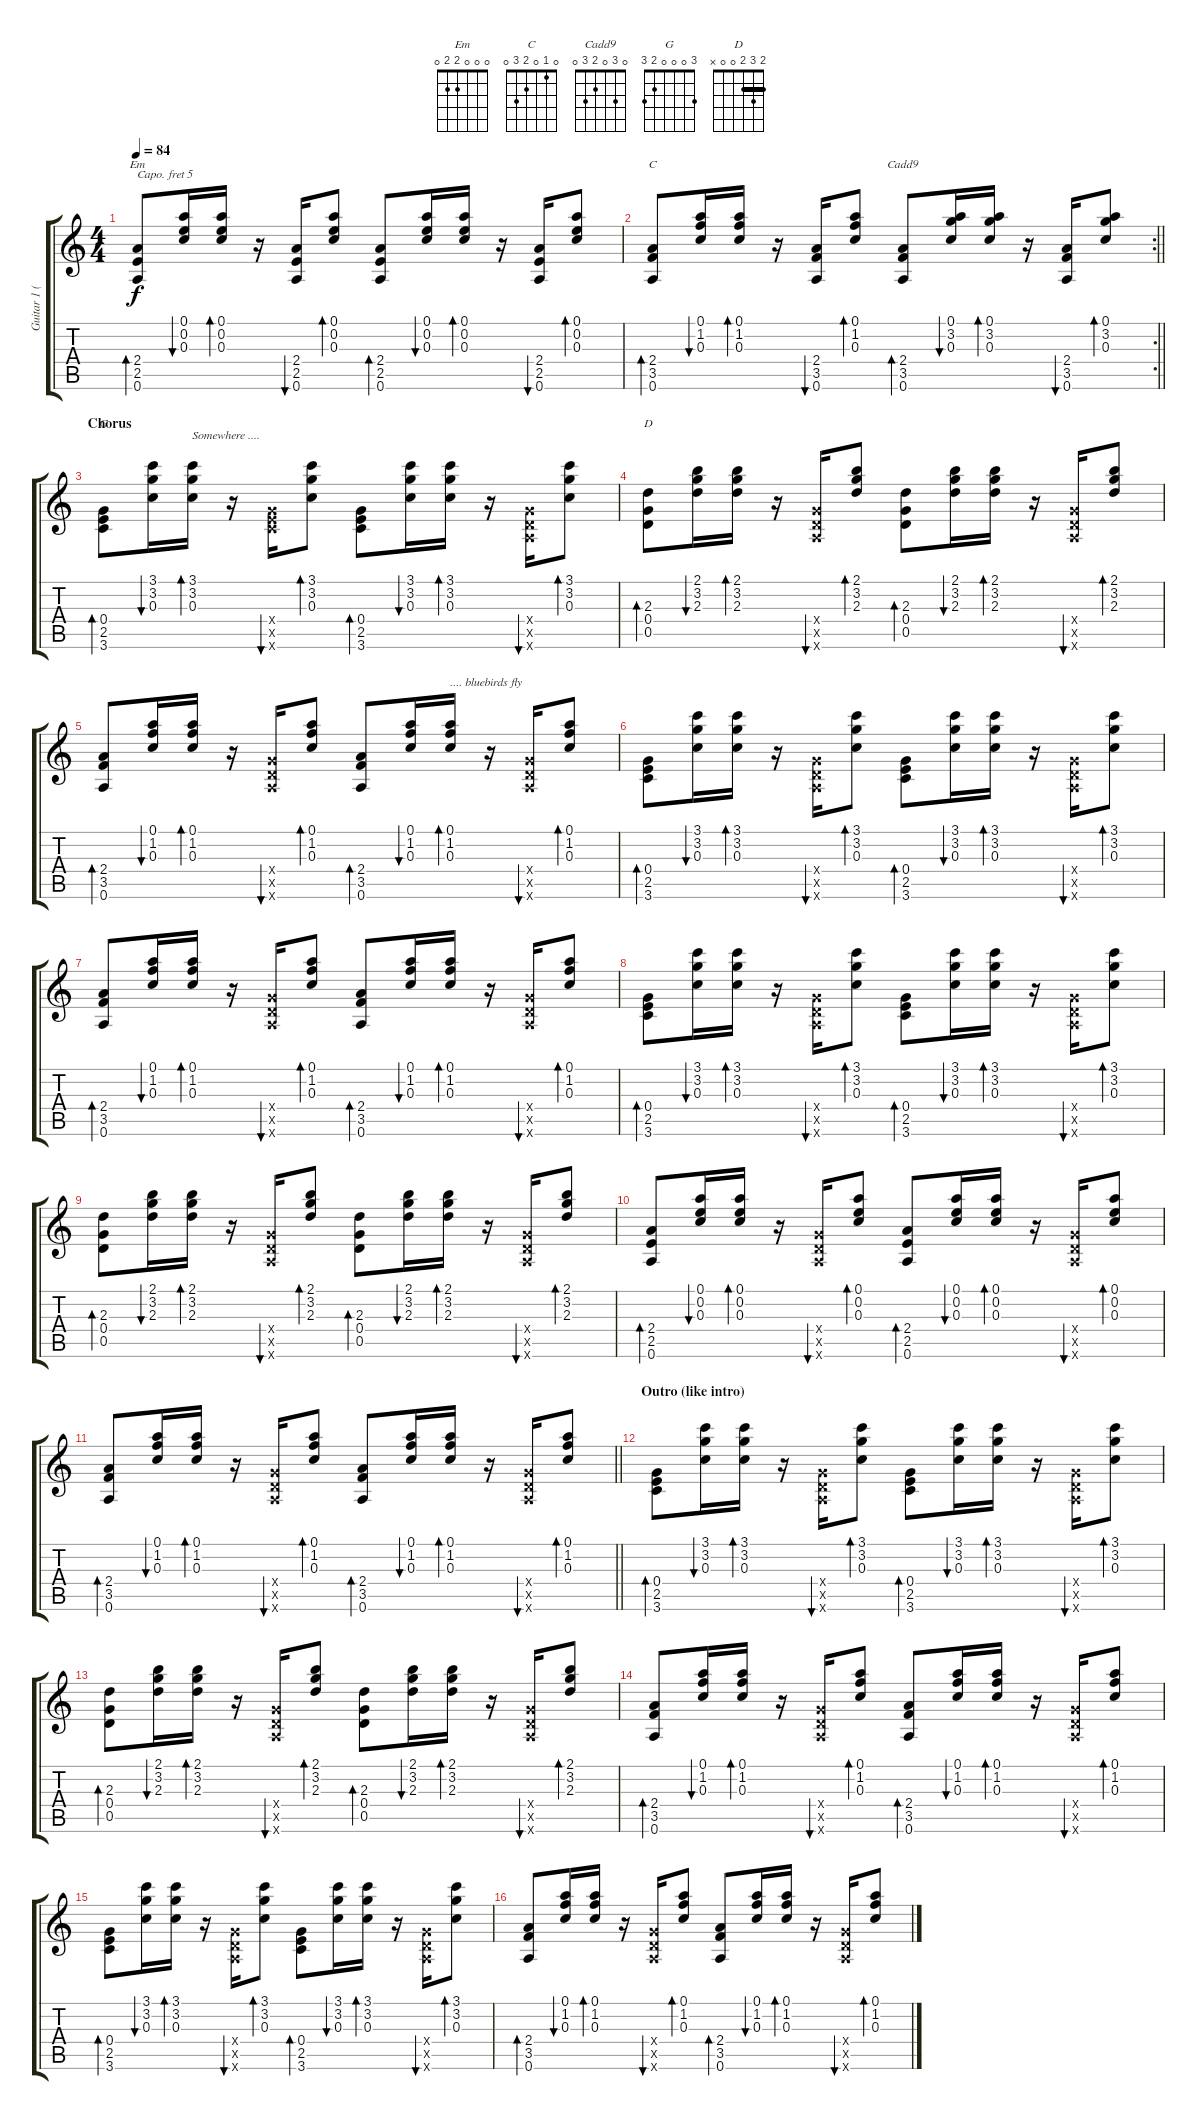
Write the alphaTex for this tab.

\track ("Guitar 1 (Capo 5)" "Guitar 1 (") {instrument electricguitarjazz}
\staff {score tabs}
\capo 5
\tuning (E4 B3 G3 D3 A2 E2) {hide}
\chord ("Em" 0 0 0 2 2 0)
\chord ("C" 0 1 0 2 3 0)
\chord ("Cadd9" 0 3 0 2 3 0)
\chord ("G" 3 0 0 0 2 3)
\chord ("D" 2 3 2 0 0 x) {barre 2}
\ts (4 4)
\tempo 84
\clef g2
\ks c
(2.4 2.5 0.6).8{bd 60 ch "Em" dy f} (0.1 0.2 0.3).16{bu 60} (0.1 0.2 0.3).16{bd 60} r.16 (2.4 2.5 0.6).16{bu 60} (0.1 0.2 0.3).8{bd 60} (2.4 2.5 0.6).8{bd 60} (0.1 0.2 0.3).16{bu 60} (0.1 0.2 0.3).16{bd 60} r.16 (2.4 2.5 0.6).16{bu 60} (0.1 0.2 0.3).8{bd 60} |
\rc 2
\barLineRight lightlight
(2.4 3.5 0.6).8{bd 60 ch "C"} (0.1 1.2 0.3).16{bu 60} (0.1 1.2 0.3).16{bd 60} r.16 (2.4 3.5 0.6).16{bu 60} (0.1 1.2 0.3).8{bd 60} (2.4 3.5 0.6).8{bd 60 ch "Cadd9"} (0.1 3.2 0.3).16{bu 60} (0.1 3.2 0.3).16{bd 60} r.16 (2.4 3.5 0.6).16{bu 60} (0.1 3.2 0.3).8{bd 60} |
\section ("" "Chorus")
(0.4 2.5 3.6).8{bd 60 ch "G"} (3.1 3.2 0.3).16{bu 60} (3.1 3.2 0.3).16{bd 60 txt "Somewhere ...."} r.16 (0.4{x} 2.5{x} 3.6{x}).16{bu 60} (3.1 3.2 0.3).8{bd 60} (0.4 2.5 3.6).8{bd 60} (3.1 3.2 0.3).16{bu 60} (3.1 3.2 0.3).16{bd 60} r.16 (0.4{x} 0.5{x} 0.6{x}).16{bu 60} (3.1 3.2 0.3).8{bd 60} |
(2.3 0.4 0.5).8{bd 60 ch "D"} (2.1 3.2 2.3).16{bu 60} (2.1 3.2 2.3).16{bd 60} r.16 (0.4{x} 0.5{x} 0.6{x}).16{bu 60} (2.1 3.2 2.3).8{bd 60} (2.3 0.4 0.5).8{bd 60} (2.1 3.2 2.3).16{bu 60} (2.1 3.2 2.3).16{bd 60} r.16 (0.4{x} 0.5{x} 0.6{x}).16{bu 60} (2.1 3.2 2.3).8{bd 60} |
(2.4 3.5 0.6).8{bd 60} (0.1 1.2 0.3).16{bu 60} (0.1 1.2 0.3).16{bd 60} r.16 (0.4{x} 0.5{x} 0.6{x}).16{bu 60} (0.1 1.2 0.3).8{bd 60} (2.4 3.5 0.6).8{bd 60} (0.1 1.2 0.3).16{bu 60} (0.1 1.2 0.3).16{bd 60 txt ".... bluebirds fly"} r.16 (0.4{x} 0.5{x} 0.6{x}).16{bu 60} (0.1 1.2 0.3).8{bd 60} |
(0.4 2.5 3.6).8{bd 60} (3.1 3.2 0.3).16{bu 60} (3.1 3.2 0.3).16{bd 60} r.16 (0.4{x} 0.5{x} 0.6{x}).16{bu 60} (3.1 3.2 0.3).8{bd 60} (0.4 2.5 3.6).8{bd 60} (3.1 3.2 0.3).16{bu 60} (3.1 3.2 0.3).16{bd 60} r.16 (0.4{x} 0.5{x} 0.6{x}).16{bu 60} (3.1 3.2 0.3).8{bd 60} |
(2.4 3.5 0.6).8{bd 60} (0.1 1.2 0.3).16{bu 60} (0.1 1.2 0.3).16{bd 60} r.16 (0.4{x} 0.5{x} 0.6{x}).16{bu 60} (0.1 1.2 0.3).8{bd 60} (2.4 3.5 0.6).8{bd 60} (0.1 1.2 0.3).16{bu 60} (0.1 1.2 0.3).16{bd 60} r.16 (0.4{x} 0.5{x} 0.6{x}).16{bu 60} (0.1 1.2 0.3).8{bd 60} |
(0.4 2.5 3.6).8{bd 60} (3.1 3.2 0.3).16{bu 60} (3.1 3.2 0.3).16{bd 60} r.16 (0.4{x} 0.5{x} 0.6{x}).16{bu 60} (3.1 3.2 0.3).8{bd 60} (0.4 2.5 3.6).8{bd 60} (3.1 3.2 0.3).16{bu 60} (3.1 3.2 0.3).16{bd 60} r.16 (0.4{x} 0.5{x} 0.6{x}).16{bu 60} (3.1 3.2 0.3).8{bd 60} |
(2.3 0.4 0.5).8{bd 60} (2.1 3.2 2.3).16{bu 60} (2.1 3.2 2.3).16{bd 60} r.16 (0.4{x} 0.5{x} 0.6{x}).16{bu 60} (2.1 3.2 2.3).8{bd 60} (2.3 0.4 0.5).8{bd 60} (2.1 3.2 2.3).16{bu 60} (2.1 3.2 2.3).16{bd 60} r.16 (0.4{x} 0.5{x} 0.6{x}).16{bu 60} (2.1 3.2 2.3).8{bd 60} |
(2.4 2.5 0.6).8{bd 60} (0.1 0.2 0.3).16{bu 60} (0.1 0.2 0.3).16{bd 60} r.16 (0.4{x} 0.5{x} 0.6{x}).16{bu 60} (0.1 0.2 0.3).8{bd 60} (2.4 2.5 0.6).8{bd 60} (0.1 0.2 0.3).16{bu 60} (0.1 0.2 0.3).16{bd 60} r.16 (0.4{x} 0.5{x} 0.6{x}).16{bu 60} (0.1 0.2 0.3).8{bd 60} |
\barLineRight lightlight
(2.4 3.5 0.6).8{bd 60} (0.1 1.2 0.3).16{bu 60} (0.1 1.2 0.3).16{bd 60} r.16 (0.4{x} 0.5{x} 0.6{x}).16{bu 60} (0.1 1.2 0.3).8{bd 60} (2.4 3.5 0.6).8{bd 60} (0.1 1.2 0.3).16{bu 60} (0.1 1.2 0.3).16{bd 60} r.16 (0.4{x} 0.5{x} 0.6{x}).16{bu 60} (0.1 1.2 0.3).8{bd 60} |
\section ("" "Outro (like intro)")
(0.4 2.5 3.6).8{bd 60} (3.1 3.2 0.3).16{bu 60} (3.1 3.2 0.3).16{bd 60} r.16 (0.4{x} 0.5{x} 0.6{x}).16{bu 60} (3.1 3.2 0.3).8{bd 60} (0.4 2.5 3.6).8{bd 60} (3.1 3.2 0.3).16{bu 60} (3.1 3.2 0.3).16{bd 60} r.16 (0.4{x} 0.5{x} 0.6{x}).16{bu 60} (3.1 3.2 0.3).8{bd 60} |
(2.3 0.4 0.5).8{bd 60} (2.1 3.2 2.3).16{bu 60} (2.1 3.2 2.3).16{bd 60} r.16 (0.4{x} 0.5{x} 0.6{x}).16{bu 60} (2.1 3.2 2.3).8{bd 60} (2.3 0.4 0.5).8{bd 60} (2.1 3.2 2.3).16{bu 60} (2.1 3.2 2.3).16{bd 60} r.16 (0.4{x} 0.5{x} 0.6{x}).16{bu 60} (2.1 3.2 2.3).8{bd 60} |
(2.4 3.5 0.6).8{bd 60} (0.1 1.2 0.3).16{bu 60} (0.1 1.2 0.3).16{bd 60} r.16 (0.4{x} 0.5{x} 0.6{x}).16{bu 60} (0.1 1.2 0.3).8{bd 60} (2.4 3.5 0.6).8{bd 60} (0.1 1.2 0.3).16{bu 60} (0.1 1.2 0.3).16{bd 60} r.16 (0.4{x} 0.5{x} 0.6{x}).16{bu 60} (0.1 1.2 0.3).8{bd 60} |
(0.4 2.5 3.6).8{bd 60} (3.1 3.2 0.3).16{bu 60} (3.1 3.2 0.3).16{bd 60} r.16 (0.4{x} 0.5{x} 0.6{x}).16{bu 60} (3.1 3.2 0.3).8{bd 60} (0.4 2.5 3.6).8{bd 60} (3.1 3.2 0.3).16{bu 60} (3.1 3.2 0.3).16{bd 60} r.16 (0.4{x} 0.5{x} 0.6{x}).16{bu 60} (3.1 3.2 0.3).8{bd 60} |
(2.4 3.5 0.6).8{bd 60} (0.1 1.2 0.3).16{bu 60} (0.1 1.2 0.3).16{bd 60} r.16 (0.4{x} 0.5{x} 0.6{x}).16{bu 60} (0.1 1.2 0.3).8{bd 60} (2.4 3.5 0.6).8{bd 60} (0.1 1.2 0.3).16{bu 60} (0.1 1.2 0.3).16{bd 60} r.16 (0.4{x} 0.5{x} 0.6{x}).16{bu 60} (0.1 1.2 0.3).8{bd 60}
